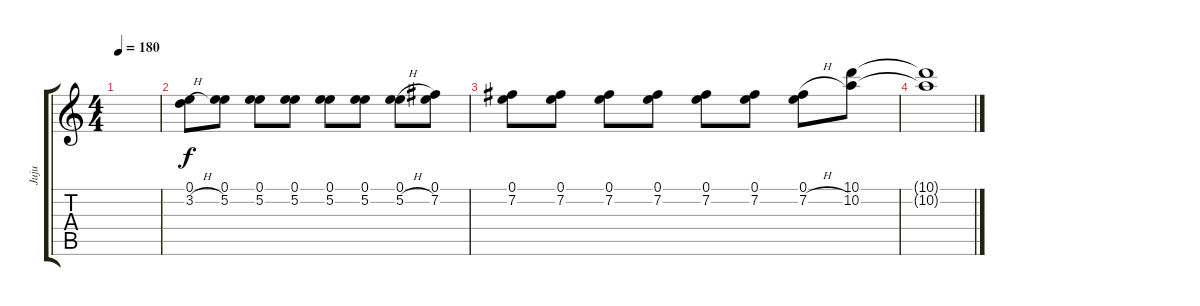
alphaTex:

\track ("Juju" "Juju") {instrument distortionguitar}
\staff {score tabs}
\tuning (E4 B3 G3 D3 A2 D2) {hide}
\ts (4 4)
\tempo 180
\clef g2
\ks c
|
(0.1 3.2{h}).8 (0.1 5.2).8 (0.1 5.2).8 (0.1 5.2).8 (0.1 5.2).8 (0.1 5.2).8 (0.1 5.2{h}).8 (0.1 7.2).8 |
(0.1 7.2).8 (0.1 7.2).8 (0.1 7.2).8 (0.1 7.2).8 (0.1 7.2).8 (0.1 7.2).8 (0.1 7.2{h}).8 (10.1 10.2).8 |
(10.1{t} 10.2{t}).1
